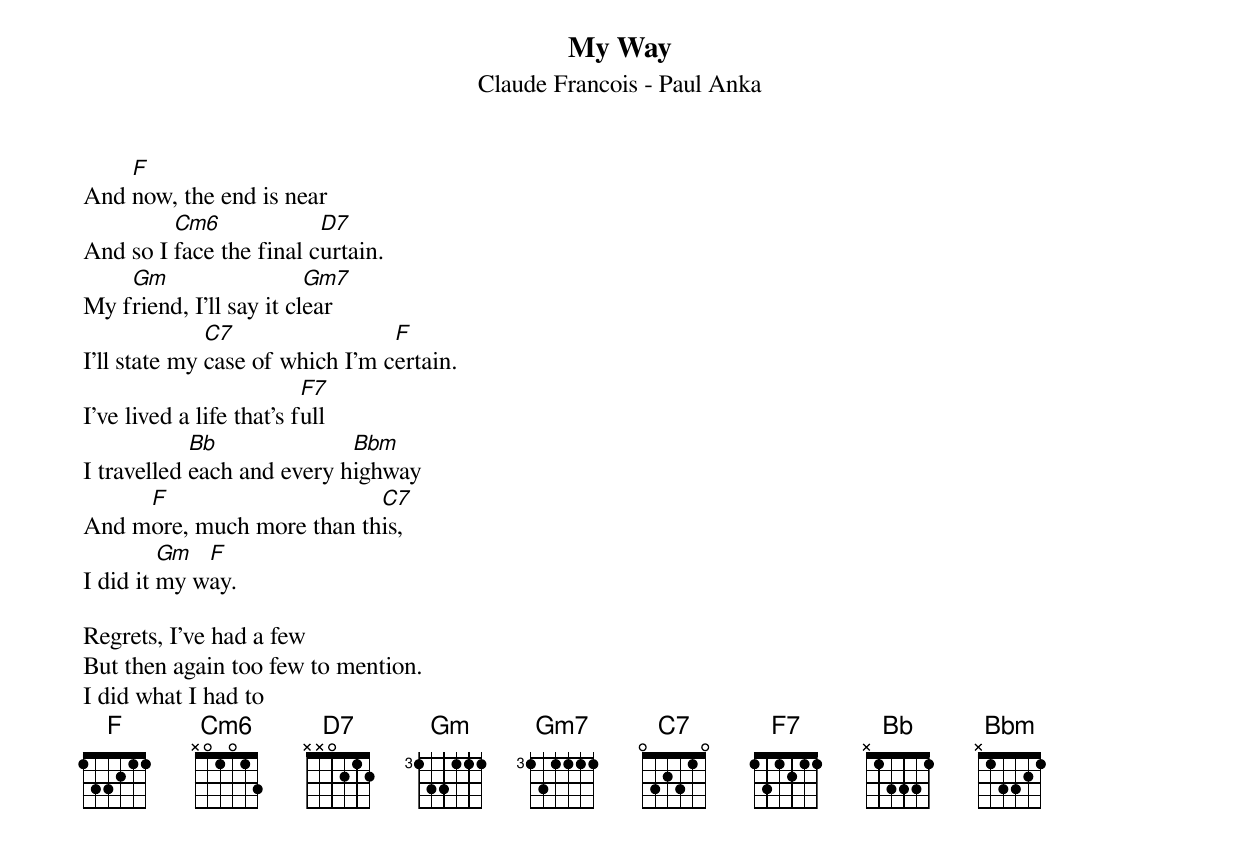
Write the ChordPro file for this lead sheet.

{t:My Way}
{st:Claude Francois - Paul Anka}

{define: Cm6 base-fret 1 frets X 0 1 0 1 3}

And [F]now, the end is near
And so I [Cm6]face the final c[D7]urtain.
My f[Gm]riend, I'll say it cl[Gm7]ear
I'll state my [C7]case of which I'm c[F]ertain.
I've lived a life that's f[F7]ull
I travelled [Bb]each and every h[Bbm]ighway
And m[F]ore, much more than th[C7]is,
I did it [Gm]my w[F]ay.

Regrets, I've had a few
But then again too few to mention.
I did what I had to
